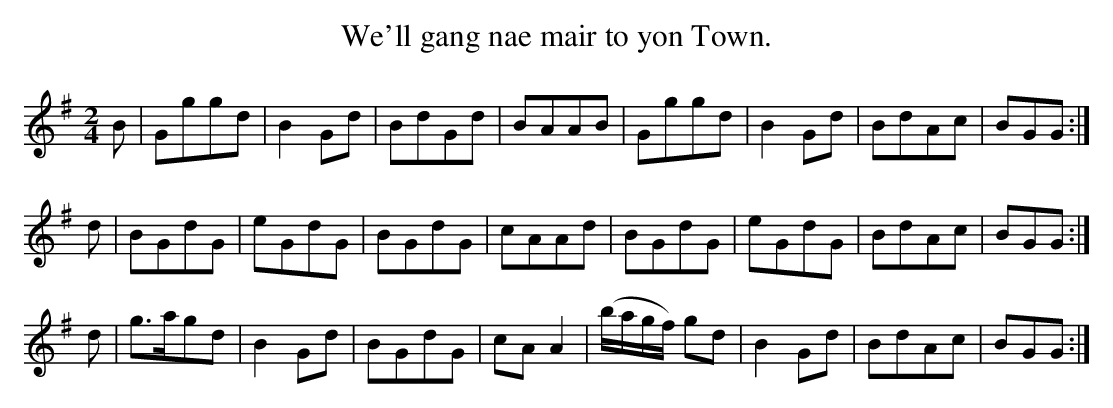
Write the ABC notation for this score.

X:1
T:We'll gang nae mair to yon Town.
L:1/8
M:2/4
K:G
K:G % almost major/mixolydian hexatonic
B|Gggd |B2Gd|BdGd|BAAB|Gggd         |B2Gd|BdAc|BGG:|
d|BGdG |eGdG|BGdG|cAAd|BGdG         |eGdG|BdAc|BGG:|
d|g>agd|B2Gd|BGdG|cAA2|(b/a/g/f/) gd|B2Gd|BdAc|BGG:|
